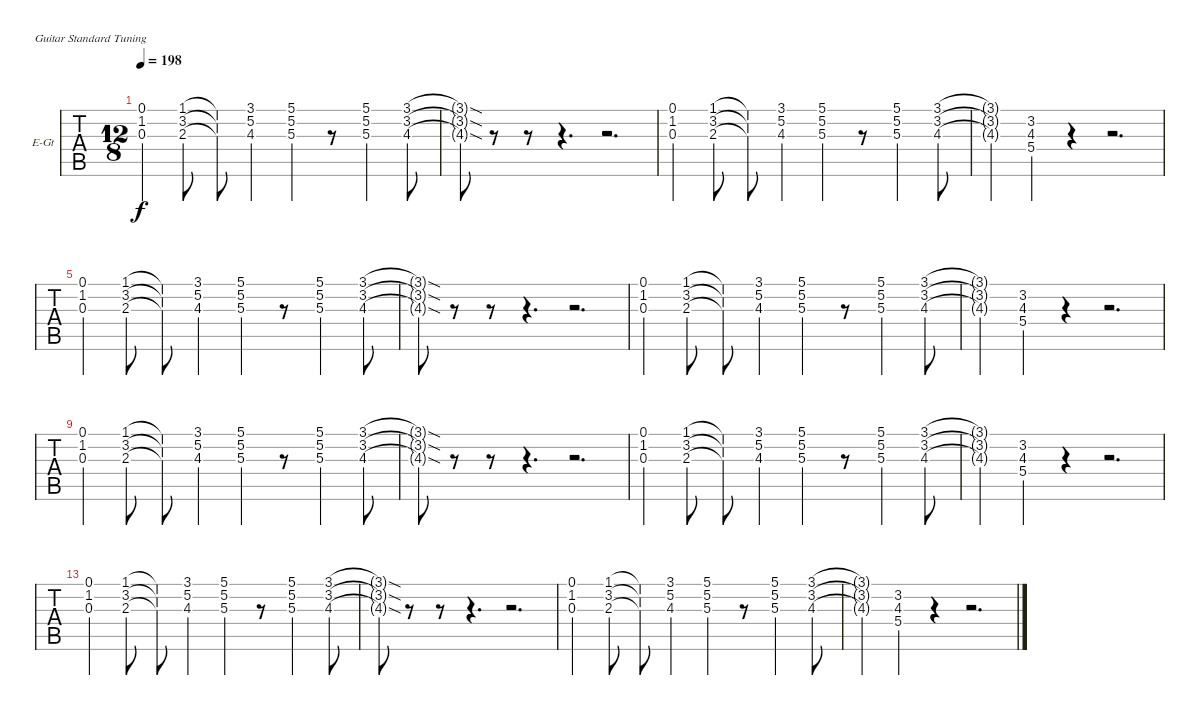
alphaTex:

\bracketExtendMode nobrackets
\firstSystemTrackNameOrientation horizontal
\otherSystemsTrackNameOrientation horizontal
\defaultBarNumberDisplay FirstOfSystem
\track ("Guitar 2" "E-Gt") {instrument distortionguitar}
\staff {tabs}
\tuning (E4 B3 G3 D3 A2 E2)
\ts (12 8)
\tempo 198
\clef g2
\ks c
(0.1 1.2 0.3).4{dy f} (1.1 3.2 2.3).8 (1.1{t} 3.2{t} 2.3{t}).8 (3.1 5.2 4.3).4 (5.1 5.2 5.3).4 r.8 (5.1 5.2 5.3).4 (3.1 3.2 4.3).8 |
(3.1{sod t} 3.2{sod t} 4.3{sod t}).8{lyrics (0 "") lyrics (1 "") lyrics (2 "") lyrics (3 "") lyrics (4 "")} r.8 r.8 r.4{d} r.2{d} |
(0.1 1.2 0.3).4 (1.1 3.2 2.3).8 (1.1{t} 3.2{t} 2.3{t}).8 (3.1 5.2 4.3).4 (5.1 5.2 5.3).4 r.8 (5.1 5.2 5.3).4 (3.1 3.2 4.3).8 |
(3.1{t} 3.2{t} 4.3{t}).4 (3.2 4.3 5.4).4 r.4 r.2{d} |
(0.1 1.2 0.3).4 (1.1 3.2 2.3).8 (1.1{t} 3.2{t} 2.3{t}).8 (3.1 5.2 4.3).4 (5.1 5.2 5.3).4 r.8 (5.1 5.2 5.3).4 (3.1 3.2 4.3).8 |
(3.1{sod t} 3.2{sod t} 4.3{sod t}).8{lyrics (0 "") lyrics (1 "") lyrics (2 "") lyrics (3 "") lyrics (4 "")} r.8 r.8 r.4{d} r.2{d} |
(0.1 1.2 0.3).4 (1.1 3.2 2.3).8 (1.1{t} 3.2{t} 2.3{t}).8 (3.1 5.2 4.3).4 (5.1 5.2 5.3).4 r.8 (5.1 5.2 5.3).4 (3.1 3.2 4.3).8 |
(3.1{t} 3.2{t} 4.3{t}).4 (3.2 4.3 5.4).4 r.4 r.2{d} |
(0.1 1.2 0.3).4 (1.1 3.2 2.3).8 (1.1{t} 3.2{t} 2.3{t}).8 (3.1 5.2 4.3).4 (5.1 5.2 5.3).4 r.8 (5.1 5.2 5.3).4 (3.1 3.2 4.3).8 |
(3.1{sod t} 3.2{sod t} 4.3{sod t}).8{lyrics (0 "") lyrics (1 "") lyrics (2 "") lyrics (3 "") lyrics (4 "")} r.8 r.8 r.4{d} r.2{d} |
(0.1 1.2 0.3).4 (1.1 3.2 2.3).8 (1.1{t} 3.2{t} 2.3{t}).8 (3.1 5.2 4.3).4 (5.1 5.2 5.3).4 r.8 (5.1 5.2 5.3).4 (3.1 3.2 4.3).8 |
(3.1{t} 3.2{t} 4.3{t}).4 (3.2 4.3 5.4).4 r.4 r.2{d} |
(0.1 1.2 0.3).4 (1.1 3.2 2.3).8 (1.1{t} 3.2{t} 2.3{t}).8 (3.1 5.2 4.3).4 (5.1 5.2 5.3).4 r.8 (5.1 5.2 5.3).4 (3.1 3.2 4.3).8 |
(3.1{sod t} 3.2{sod t} 4.3{sod t}).8{lyrics (0 "") lyrics (1 "") lyrics (2 "") lyrics (3 "") lyrics (4 "")} r.8 r.8 r.4{d} r.2{d} |
(0.1 1.2 0.3).4 (1.1 3.2 2.3).8 (1.1{t} 3.2{t} 2.3{t}).8 (3.1 5.2 4.3).4 (5.1 5.2 5.3).4 r.8 (5.1 5.2 5.3).4 (3.1 3.2 4.3).8 |
(3.1{t} 3.2{t} 4.3{t}).4 (3.2 4.3 5.4).4 r.4 r.2{d}
